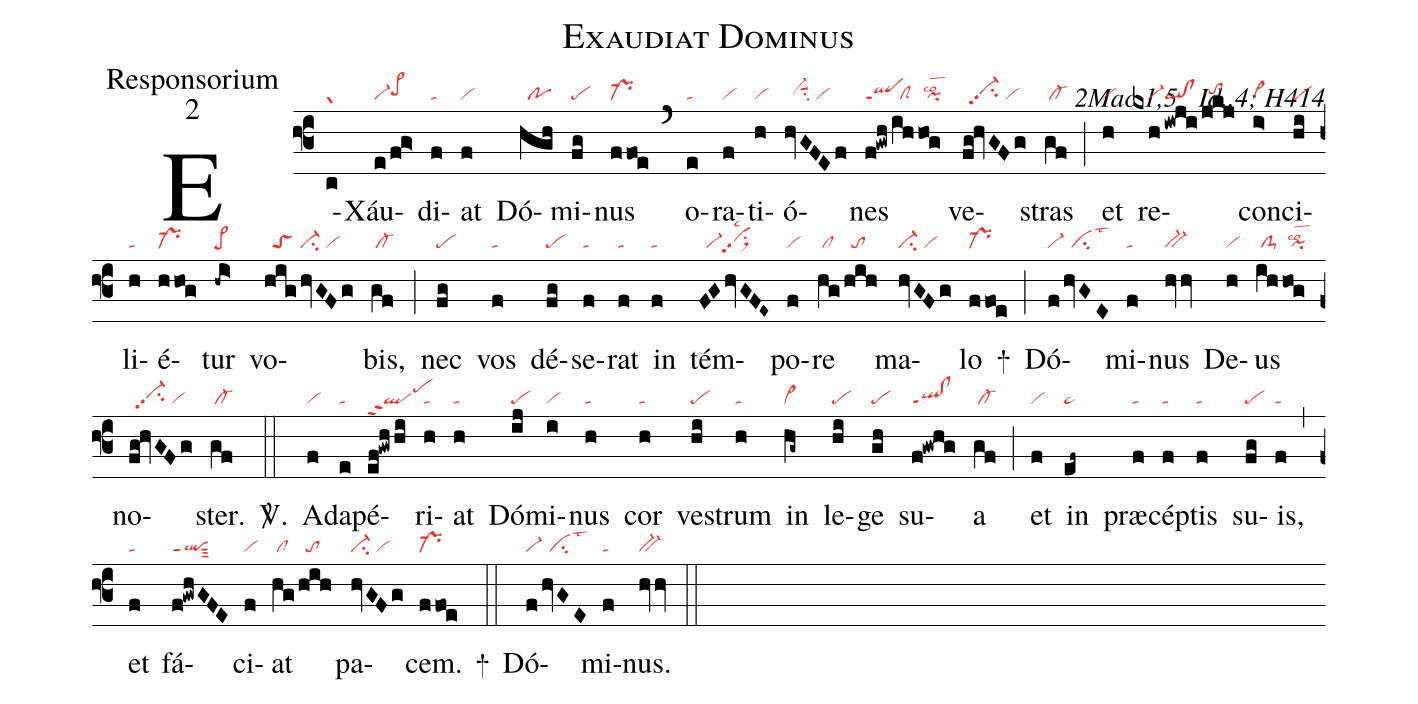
name:Exaudiat Dominus;
office-part:Responsorium;
mode:2;
commentary:2Mac 1,5 ꝟ Id.,4; H414;
nabc-lines:1;
%%
(f3)
E(c|gr)Xáu(e/fg>|vi-pe>hh)di(f|ta)at(f|vi) Dó(hgh|//po)mi(fg|pe)nus(ffoe|pr-) (`)
o(e|ta)ra(f|vi)ti(h|vi)ó(hvGFEf|//vi-hhsuu1su2/vi)nes(f!gwh|qlppt1|/ih|//clS|hog|/pilsco2) ve(fg!hvGFg|//vi-hhpp2su2/vi)stras(gf|/cl-) (;)
et(h|vi) re(kxh|////vi-|!iwji|ql!cl|/jkj|//tohh)con(i>|vi>)ci(hi|pe)li(h|ta)é(hhog|pr-)tur(-hi>|pe>) vo(hig|//toS|hvGFg|vi-su2/vi)bis,(gf|/cl-) (;)
nec(fg|pe) vos(f|ta) dé(fg|pe)se(f|ta)rat(f|ta) in(f|ta) tém(FGhvGFE~|//vi-vihhpp2su1sux1lsc2)po(f|vi)re(hg|/cl|/hih|//to) ma(hvGFg|vi-su2/vi)lo(ffoe|pr-) +(;)
Dó(f|vi-|/hvGE|//cilst3)mi(f|ta)nus(hvv|bv-) De(h|vi)us(ih|/clS-|hog|/pilsco2) no(fg!hvGFg|//vi-hhpp2su2/vi)ster.(gf|/cl-) <sp>V/</sp>.(::)
A(f|vi)da(e|ta)pé(ef!gwh/hi|qlppt2pehj)ri(h|ta)at(h|ta) Dó(ij|pe)mi(i|vi)nus(h|ta) cor(h|ta) ve(hi|pe)strum(h|ta) in(hg~|cl~) le(hi|pe)ge(gh|pe) su(f!gwhg|ql!clppt1)a(gf|/cl-) (;)
et(f|vi) in(ef~|pe~) præ(f|ta)cép(f|ta)tis(f|ta) su(fg|pe)is,(f|ta) (,)
et(f|ta) fá(f!gwhGFE|qlppt1sut3)ci(f|vi)at(hg|/cl|/hih|//to) pa(hvGFg|vi-su2/vi)cem.(ffoe|pr-) +(::)
Dó(f|vi-|/hvGE|//cilst3)mi(f|ta)nus.(hvv|bv-) (::)
